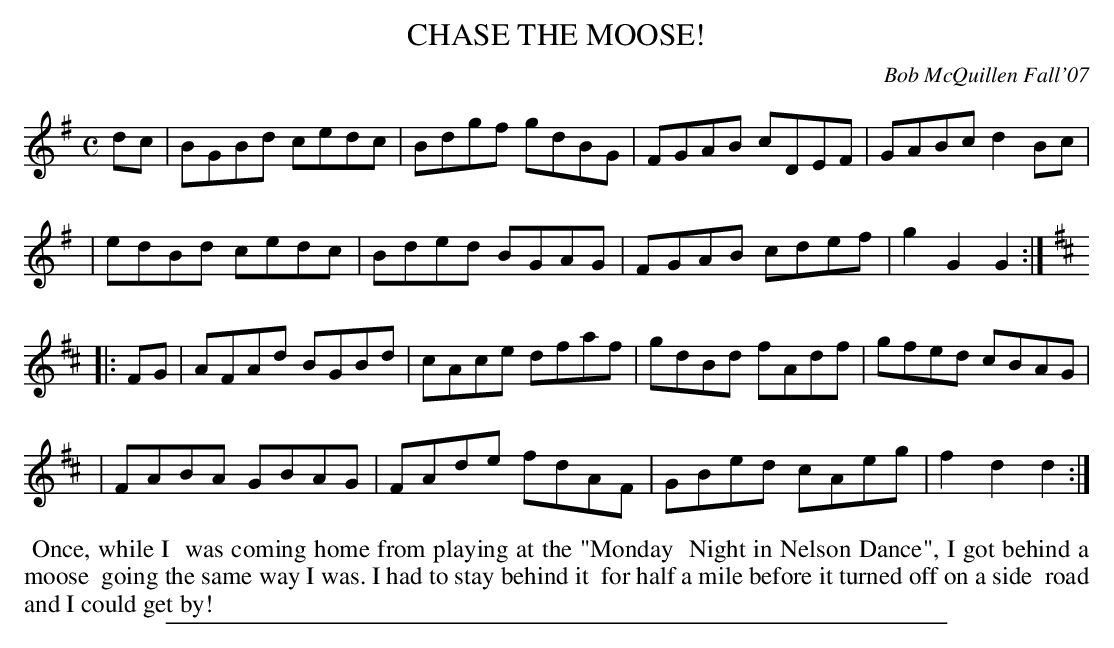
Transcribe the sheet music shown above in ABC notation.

X:1
T: CHASE THE MOOSE!
C: Bob McQuillen Fall'07
M: C
L: 1/8
K: G	% and D
dc \
| BGBd cedc | Bdgf gdBG | FGAB cDEF | GABc d2Bc |
| edBd cedc | Bded BGAG | FGAB cdef | g2G2 G2 :|[K:D]
|: FG \
| AFAd BGBd | cAce dfaf | gdBd fAdf | gfed cBAG |
| FABA GBAG | FAde fdAF | GBed cAeg | f2d2 d2 :|
